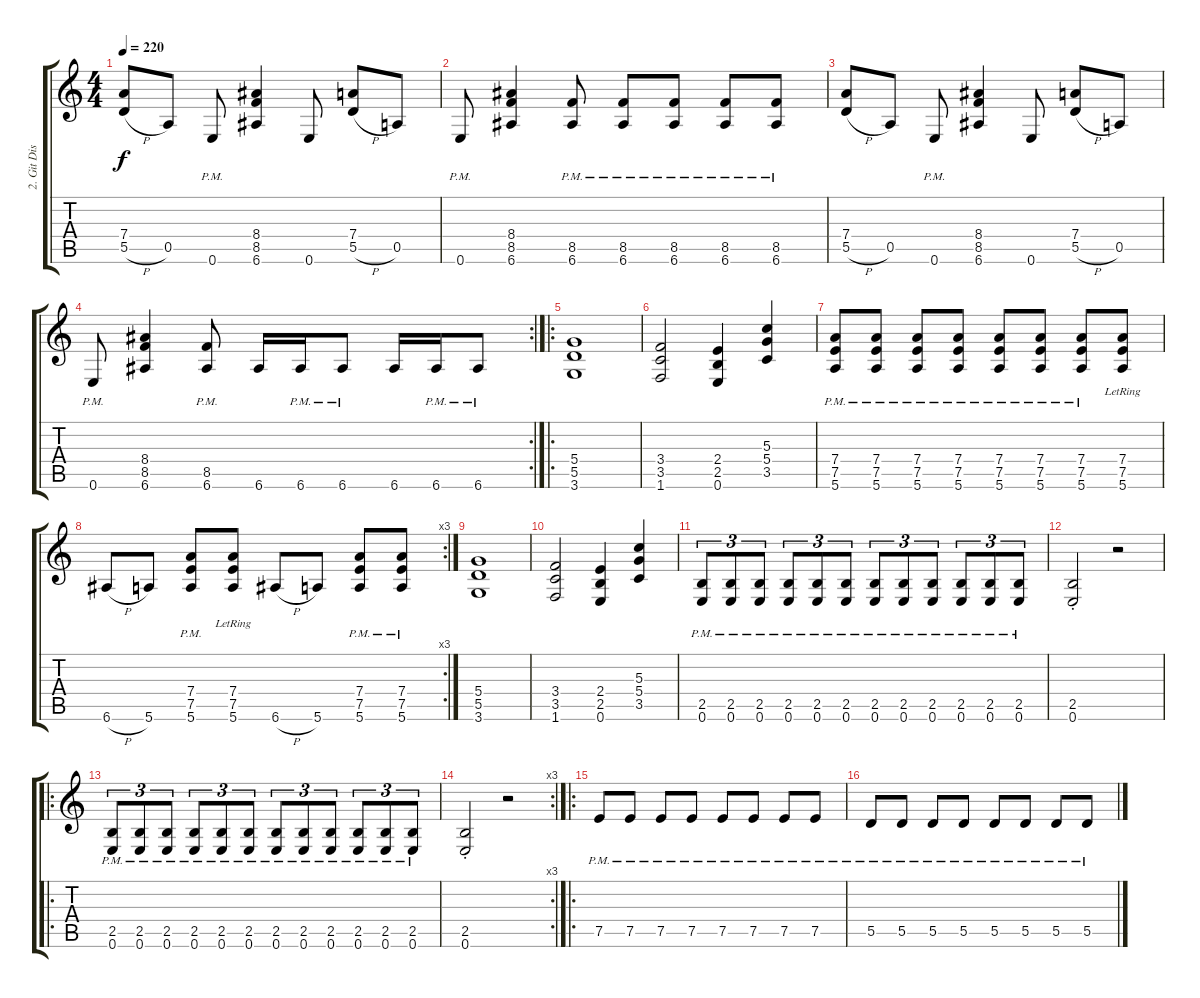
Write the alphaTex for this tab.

\track ("2. Git Dist" "2. Git Dis") {instrument distortionguitar}
\staff {score tabs}
\tuning (E4 B3 G3 D3 A2 E2) {hide}
\ts (4 4)
\tempo 220
\clef g2
\ks c
(7.4 5.5{h}).8{dy f} 0.5.8 0.6{pm}.8 (8.4 8.5 6.6).4 0.6.8 (7.4 5.5{h}).8 0.5.8 |
0.6{pm}.8 (8.4 8.5 6.6).4 (8.5{pm} 6.6{pm}).8 (8.5{pm} 6.6{pm}).8 (8.5{pm} 6.6{pm}).8 (8.5{pm} 6.6{pm}).8 (8.5{pm} 6.6{pm}).8 |
(7.4 5.5{h}).8 0.5.8 0.6{pm}.8 (8.4 8.5 6.6).4 0.6.8 (7.4 5.5{h}).8 0.5.8 |
\rc 2
0.6{pm}.8 (8.4 8.5 6.6).4 (8.5{pm} 6.6{pm}).8 6.6.16 6.6{pm}.16 6.6{pm}.8 6.6.16 6.6{pm}.16 6.6{pm}.8 |
\ro
(5.4 5.5 3.6).1 |
(3.4 3.5 1.6).2 (2.4 2.5 0.6).4 (5.3 5.4 3.5).4 |
(7.4{pm} 7.5{pm} 5.6{pm}).8 (7.4{pm} 7.5{pm} 5.6{pm}).8 (7.4{pm} 7.5{pm} 5.6{pm}).8 (7.4{pm} 7.5{pm} 5.6{pm}).8 (7.4{pm} 7.5{pm} 5.6{pm}).8 (7.4{pm} 7.5{pm} 5.6{pm}).8 (7.4{pm} 7.5{pm} 5.6{pm}).8 (7.4{lr} 7.5{lr} 5.6{lr}).8 |
\rc 3
6.6{h}.8 5.6.8 (7.4{pm} 7.5{pm} 5.6{pm}).8 (7.4{lr} 7.5{lr} 5.6{lr}).8 6.6{h}.8 5.6.8 (7.4{pm} 7.5{pm} 5.6{pm}).8 (7.4{pm} 7.5{pm} 5.6{pm}).8 |
(5.4 5.5 3.6).1 |
(3.4 3.5 1.6).2 (2.4 2.5 0.6).4 (5.3 5.4 3.5).4 |
(2.5{pm} 0.6{pm}).8{tu (3 2)} (2.5{pm} 0.6{pm}).8{tu (3 2)} (2.5{pm} 0.6{pm}).8{tu (3 2)} (2.5{pm} 0.6{pm}).8{tu (3 2)} (2.5{pm} 0.6{pm}).8{tu (3 2)} (2.5{pm} 0.6{pm}).8{tu (3 2)} (2.5{pm} 0.6{pm}).8{tu (3 2)} (2.5{pm} 0.6{pm}).8{tu (3 2)} (2.5{pm} 0.6{pm}).8{tu (3 2)} (2.5{pm} 0.6{pm}).8{tu (3 2)} (2.5{pm} 0.6{pm}).8{tu (3 2)} (2.5{pm} 0.6{pm}).8{tu (3 2)} |
(2.5{st} 0.6{st}).2 r.2 |
\ro
(2.5{pm} 0.6{pm}).8{tu (3 2)} (2.5{pm} 0.6{pm}).8{tu (3 2)} (2.5{pm} 0.6{pm}).8{tu (3 2)} (2.5{pm} 0.6{pm}).8{tu (3 2)} (2.5{pm} 0.6{pm}).8{tu (3 2)} (2.5{pm} 0.6{pm}).8{tu (3 2)} (2.5{pm} 0.6{pm}).8{tu (3 2)} (2.5{pm} 0.6{pm}).8{tu (3 2)} (2.5{pm} 0.6{pm}).8{tu (3 2)} (2.5{pm} 0.6{pm}).8{tu (3 2)} (2.5{pm} 0.6{pm}).8{tu (3 2)} (2.5{pm} 0.6{pm}).8{tu (3 2)} |
\rc 3
(2.5{st} 0.6{st}).2 r.2 |
\ro
7.5{pm}.8 7.5{pm}.8 7.5{pm}.8 7.5{pm}.8 7.5{pm}.8 7.5{pm}.8 7.5{pm}.8 7.5{pm}.8 |
5.5{pm}.8 5.5{pm}.8 5.5{pm}.8 5.5{pm}.8 5.5{pm}.8 5.5{pm}.8 5.5{pm}.8 5.5{pm}.8
